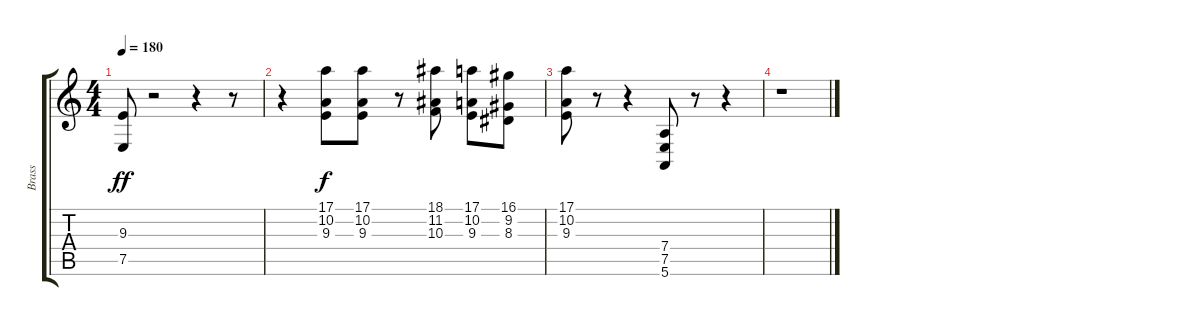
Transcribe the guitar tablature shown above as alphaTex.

\track ("Brass" "Brass") {instrument brasssection}
\staff {score tabs}
\tuning (E4 B3 G3 D3 A2 E2) {hide}
\ts (4 4)
\tempo 180
\clef g2
\ks c
(9.3 7.5).8{dy ff} r.2 r.4 r.8 |
r.4 (17.1 10.2 9.3).8{dy f} (17.1 10.2 9.3).8 r.8 (18.1 11.2 10.3).8 (17.1 10.2 9.3).8 (16.1 9.2 8.3).8 |
(17.1 10.2 9.3).8 r.8 r.4 (7.4 7.5 5.6).8 r.8 r.4 |
r.1
